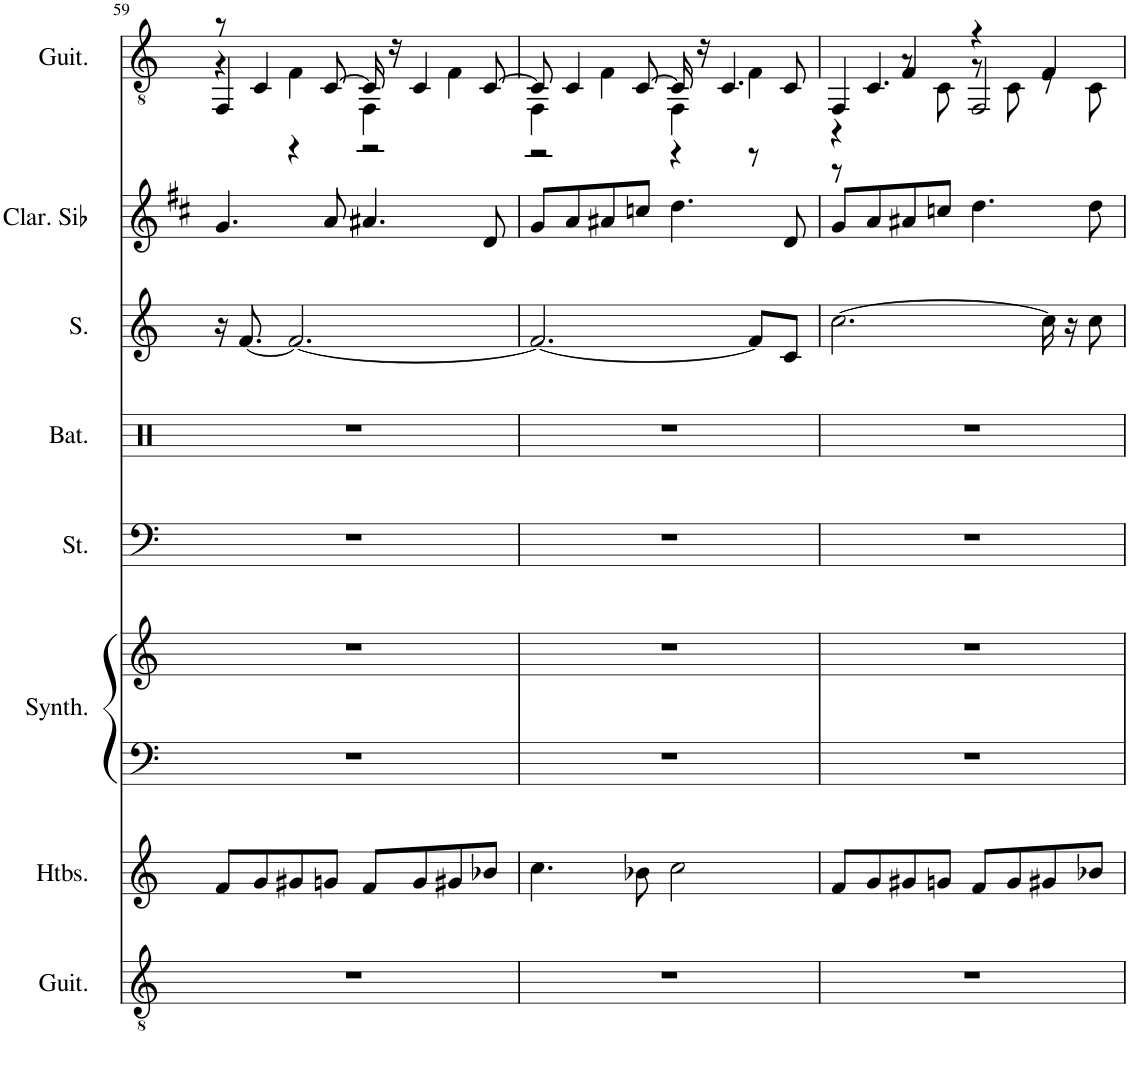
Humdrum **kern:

**kern	**kern	**kern	**kern	**kern	**kern	**kern	**kern	**kern
*part8	*part7	*part6	*part6	*part5	*part4	*part3	*part2	*part1
*staff9	*staff8	*staff7	*staff6	*staff5	*staff4	*staff3	*staff2	*staff1
*I"Guitare acoustique, Acoustic Guitar (steel)	*I"Hautbois, Oboe	*I"Synthétiseur de cuivres, Synth Brass 2	*	*I"Cordes, String Ensemble 2	*I"Batterie	*I"Soprano, Choir Aahs	*I"Clarinette en Sib	*I"Guitare à 7 cordes, Acoustic Guitar (nylon)
*I'Guit.	*I'Htbs.	*I'Synth.	*	*I'St.	*I'Bat.	*I'S.	*I'Clar. Sib	*I'Guit.
!!LO:PB:g=z
*clefGv2	*clefG2	*clefF4	*clefG2	*clefG2	*clefX	*clefG2	*clefG2	*clefGv2
*	*	*	*	*	*	*	*Trd1c2	*
*k[]	*k[]	*k[]	*k[]	*k[]	*k[]	*k[]	*k[f#c#]	*k[]
*M4/4	*M4/4	*M4/4	*M4/4	*M4/4	*M4/4	*M4/4	*M4/4	*M4/4
=59	=59	=59	=59	=59	=59	=59	=59	=59
*	*	*	*	*	*	*	*	*^
*	*	*	*	*	*	*	*	*	*^
1r	8f/L	1r	1r	1r	1r	16r	4.g/	8r	4r	4FF/
.	.	.	.	.	.	[8.f/	.	.	.	.
.	8g/	.	.	.	.	.	.	4C/	.	.
.	8g#X/	.	.	.	.	2.f/_	.	.	4F\	4r
.	8gn/J	.	.	.	.	.	8a/	[8C/	.	.
.	8f/L	.	.	.	.	.	4.a#X/	16C/]	4FF\	2r
.	.	.	.	.	.	.	.	16r	.	.
.	8g/	.	.	.	.	.	.	4C/	.	.
.	8g#X/	.	.	.	.	.	.	.	4F\	.
.	8b-X/J	.	.	.	.	.	8d/	[8C/	.	.
=60	=60	=60	=60	=60	=60	=60	=60	=60	=60	=60
1r	4.cc\	1r	1r	1r	1r	2.f/_	8g/L	8C/]	4FF\	2r
.	.	.	.	.	.	.	8a/	4C/	.	.
.	.	.	.	.	.	.	8a#X/	.	4F\	.
.	8b-X\	.	.	.	.	.	8ccn/J	[8C/	.	.
.	2cc\	.	.	.	.	.	4.dd\	16C/]	4FF\	4r
.	.	.	.	.	.	.	.	16r	.	.
.	.	.	.	.	.	.	.	4.C/	.	.
.	.	.	.	.	.	8f/L]	.	.	4F\	8r
.	.	.	.	.	.	8c/J	8d/	.	.	8C/
=61	=61	=61	=61	=61	=61	=61	=61	=61	=61	=61
1r	8f/L	1r	1r	1r	1r	[2.cc\	8g/L	4FF/	4r	8r
.	8g/	.	.	.	.	.	8a/	.	.	4.C/
.	8g#X/	.	.	.	.	.	8a#X/	4F/	8r	.
.	8gn/J	.	.	.	.	.	8ccn/J	.	8C\	.
.	8f/L	.	.	.	.	.	4.dd\	4r	8r	2FF/
.	8g/	.	.	.	.	.	.	.	8C\	.
.	8g#X/	.	.	.	.	16cc\]	.	4F/	8r	.
.	.	.	.	.	.	16r	.	.	.	.
.	8b-X/J	.	.	.	.	8cc\	8dd\	.	8C\	.
*	*	*	*	*	*	*	*	*v	*v	*v
=	=	=	=	=	=	=	=	=
*-	*-	*-	*-	*-	*-	*-	*-	*-
